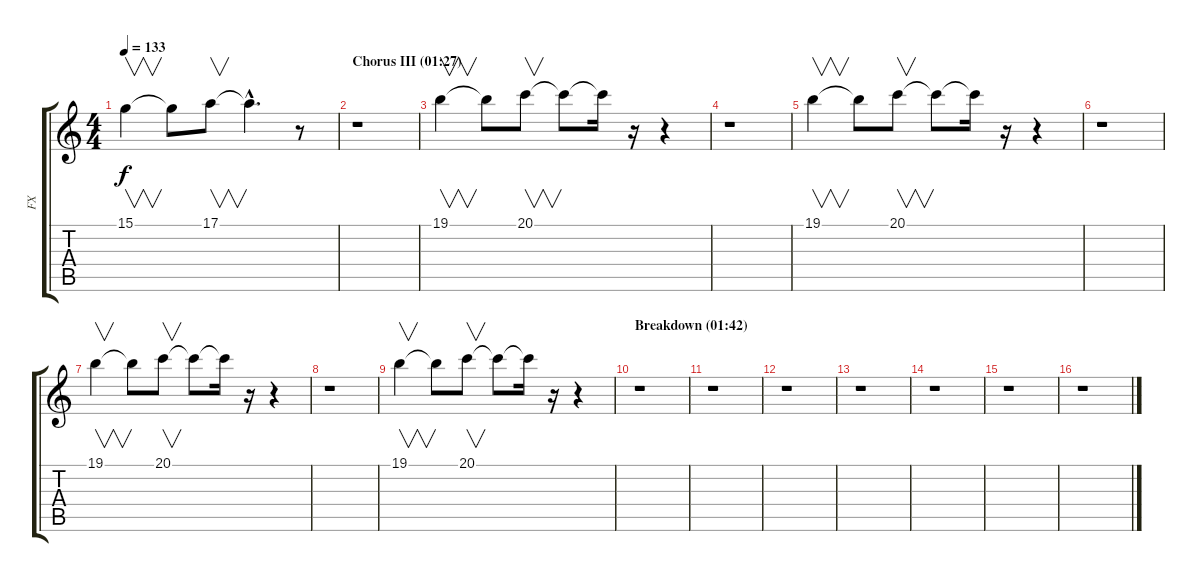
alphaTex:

\track ("FX" "FX") {instrument lead2sawtooth}
\staff {score tabs}
\tuning (E4 B3 G3 D3 A2 E2) {hide}
\ts (4 4)
\tempo 133
\clef g2
\ks c
15.1.4{v dy f} 15.1{t}.8 17.1.8{v} 17.1{hac t}.4{d} r.8 |
\section ("" "Chorus III (01:27)")
r.1 |
19.1.4{v} 19.1{t}.8 20.1.8{v} 20.1{t}.8 20.1{t}.16 r.16 r.4 |
r.1 |
19.1.4{v} 19.1{t}.8 20.1.8{v} 20.1{t}.8 20.1{t}.16 r.16 r.4 |
r.1 |
19.1.4{v} 19.1{t}.8 20.1.8{v} 20.1{t}.8 20.1{t}.16 r.16 r.4 |
r.1 |
19.1.4{v} 19.1{t}.8 20.1.8{v} 20.1{t}.8 20.1{t}.16 r.16 r.4 |
\section ("" "Breakdown (01:42)")
r.1 |
r.1 |
r.1 |
r.1 |
r.1 |
r.1 |
r.1
